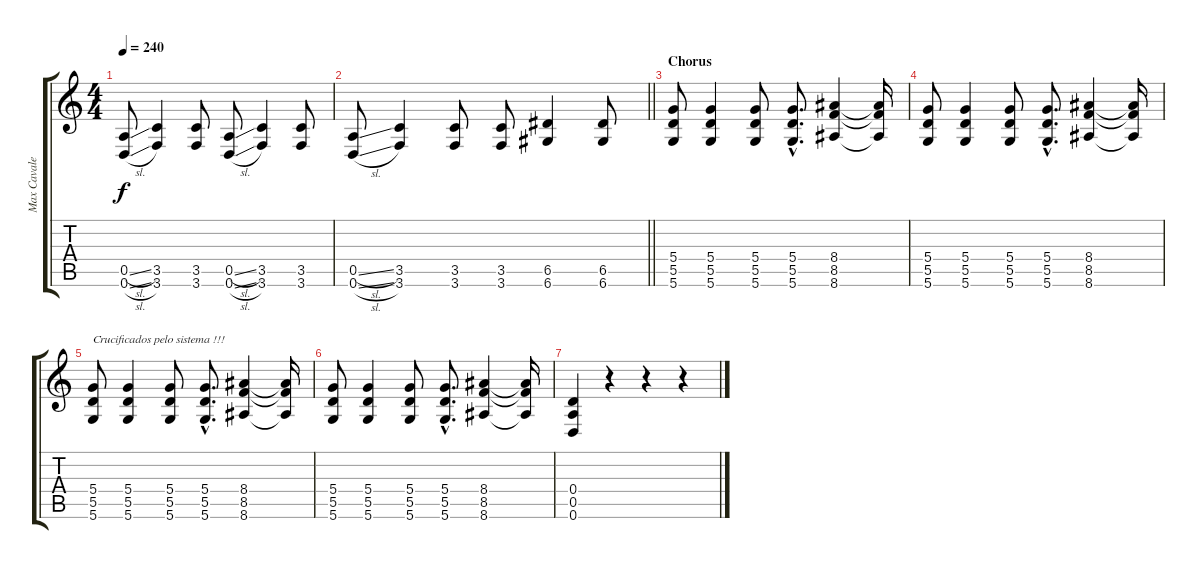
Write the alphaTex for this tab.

\track ("Max Cavalera" "Max Cavale") {instrument distortionguitar}
\staff {score tabs}
\tuning (E4 B3 G3 D3 A2 D2) {hide}
\ts (4 4)
\tempo 240
\clef g2
\ks c
(0.5{sl} 0.6{sl}).8{dy f} (3.5 3.6).4 (3.5 3.6).8 (0.5{sl} 0.6{sl}).8 (3.5 3.6).4 (3.5 3.6).8 |
\barLineRight lightlight
(0.5{sl} 0.6{sl}).8 (3.5 3.6).4 (3.5 3.6).8 (3.5 3.6).8 (6.5 6.6).4 (6.5 6.6).8 |
\section ("" "Chorus")
(5.4 5.5 5.6).8 (5.4 5.5 5.6).4 (5.4 5.5 5.6).8 (5.4{hac} 5.5{hac} 5.6{hac}).8{d} (8.4 8.5 8.6).4 (8.4{t} 8.5{t} 8.6{t}).16 |
(5.4 5.5 5.6).8 (5.4 5.5 5.6).4 (5.4 5.5 5.6).8 (5.4{hac} 5.5{hac} 5.6{hac}).8{d} (8.4 8.5 8.6).4 (8.4{t} 8.5{t} 8.6{t}).16 |
(5.4 5.5 5.6).8{txt "Crucificados pelo sistema !!!"} (5.4 5.5 5.6).4 (5.4 5.5 5.6).8 (5.4{hac} 5.5{hac} 5.6{hac}).8{d} (8.4 8.5 8.6).4 (8.4{t} 8.5{t} 8.6{t}).16 |
(5.4 5.5 5.6).8 (5.4 5.5 5.6).4 (5.4 5.5 5.6).8 (5.4{hac} 5.5{hac} 5.6{hac}).8{d} (8.4 8.5 8.6).4 (8.4{t} 8.5{t} 8.6{t}).16 |
(0.4 0.5 0.6).4 r.4 r.4 r.4
